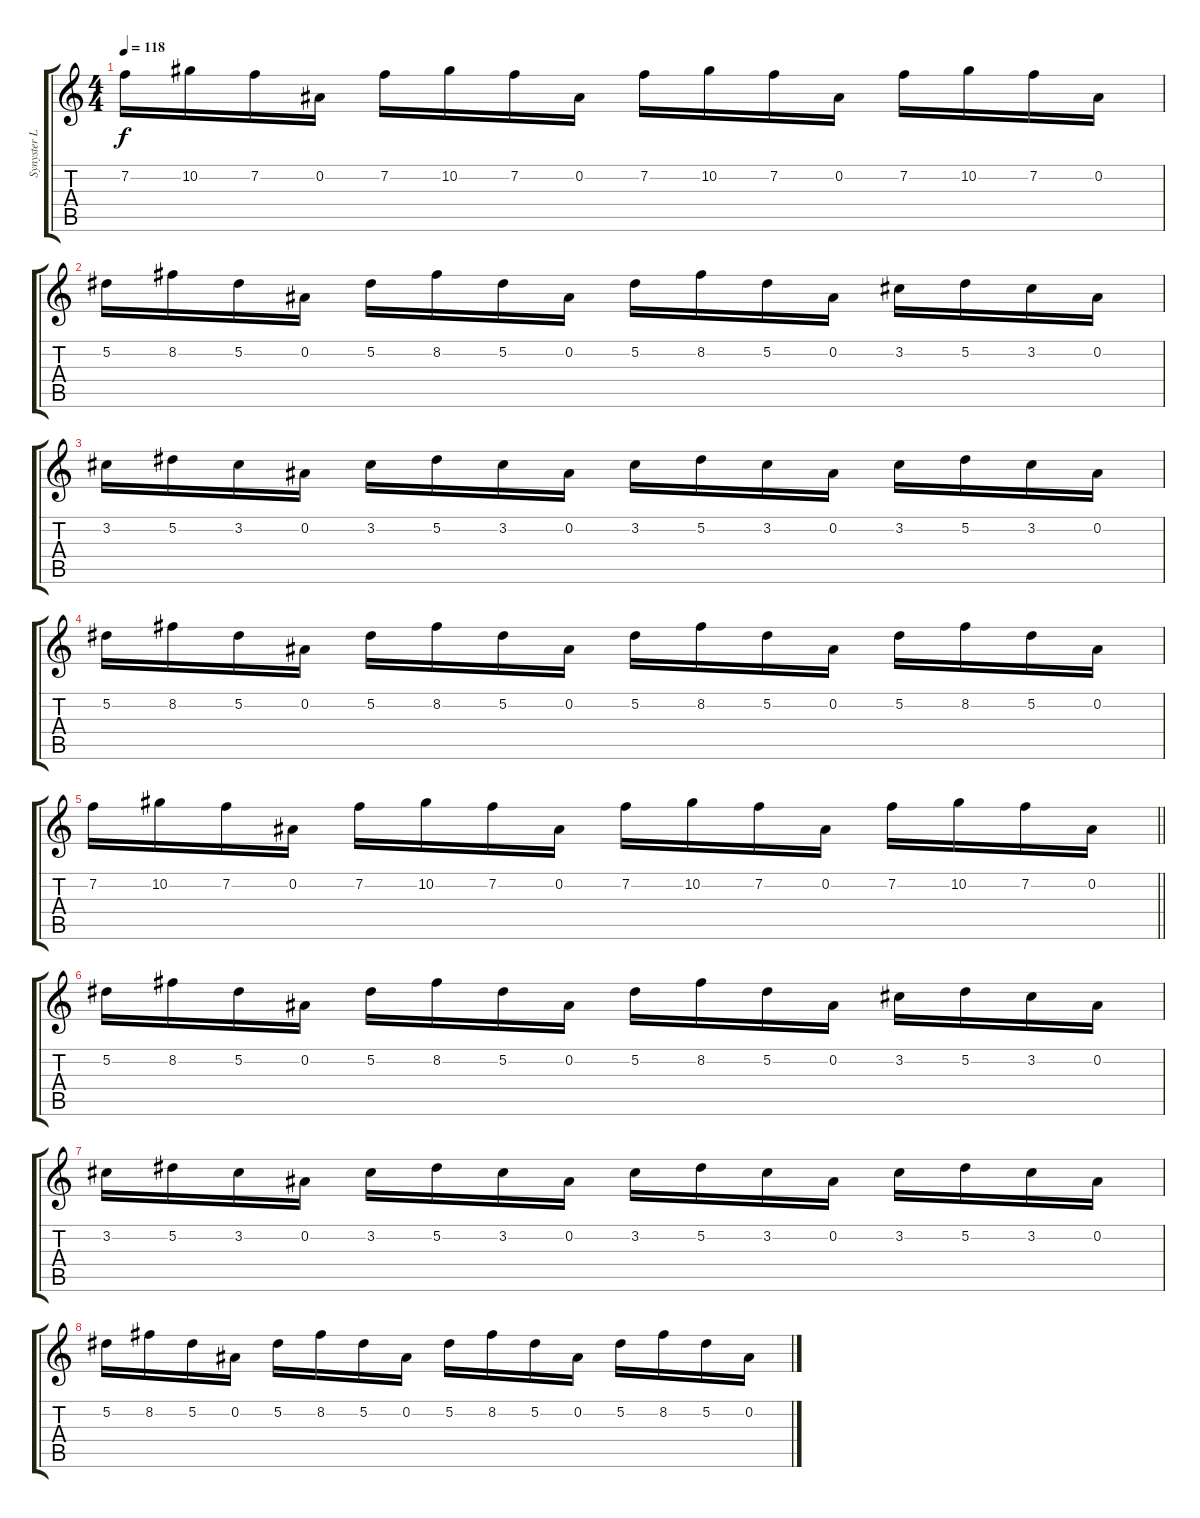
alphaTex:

\track ("Synyster Lead" "Synyster L") {instrument overdrivenguitar}
\staff {score tabs}
\tuning (Eb4 Bb3 Gb3 Db3 Ab2 Db2) {hide}
\ts (4 4)
\tempo 118
\clef g2
\ks c
7.2.16{dy f} 10.2.16 7.2.16 0.2.16 7.2.16 10.2.16 7.2.16 0.2.16 7.2.16 10.2.16 7.2.16 0.2.16 7.2.16 10.2.16 7.2.16 0.2.16 |
5.2.16 8.2.16 5.2.16 0.2.16 5.2.16 8.2.16 5.2.16 0.2.16 5.2.16 8.2.16 5.2.16 0.2.16 3.2.16 5.2.16 3.2.16 0.2.16 |
3.2.16 5.2.16 3.2.16 0.2.16 3.2.16 5.2.16 3.2.16 0.2.16 3.2.16 5.2.16 3.2.16 0.2.16 3.2.16 5.2.16 3.2.16 0.2.16 |
5.2.16 8.2.16 5.2.16 0.2.16 5.2.16 8.2.16 5.2.16 0.2.16 5.2.16 8.2.16 5.2.16 0.2.16 5.2.16 8.2.16 5.2.16 0.2.16 |
\barLineRight lightlight
7.2.16 10.2.16 7.2.16 0.2.16 7.2.16 10.2.16 7.2.16 0.2.16 7.2.16 10.2.16 7.2.16 0.2.16 7.2.16 10.2.16 7.2.16 0.2.16 |
5.2.16 8.2.16 5.2.16 0.2.16 5.2.16 8.2.16 5.2.16 0.2.16 5.2.16 8.2.16 5.2.16 0.2.16 3.2.16 5.2.16 3.2.16 0.2.16 |
3.2.16 5.2.16 3.2.16 0.2.16 3.2.16 5.2.16 3.2.16 0.2.16 3.2.16 5.2.16 3.2.16 0.2.16 3.2.16 5.2.16 3.2.16 0.2.16 |
5.2.16 8.2.16 5.2.16 0.2.16 5.2.16 8.2.16 5.2.16 0.2.16 5.2.16 8.2.16 5.2.16 0.2.16 5.2.16 8.2.16 5.2.16 0.2.16
